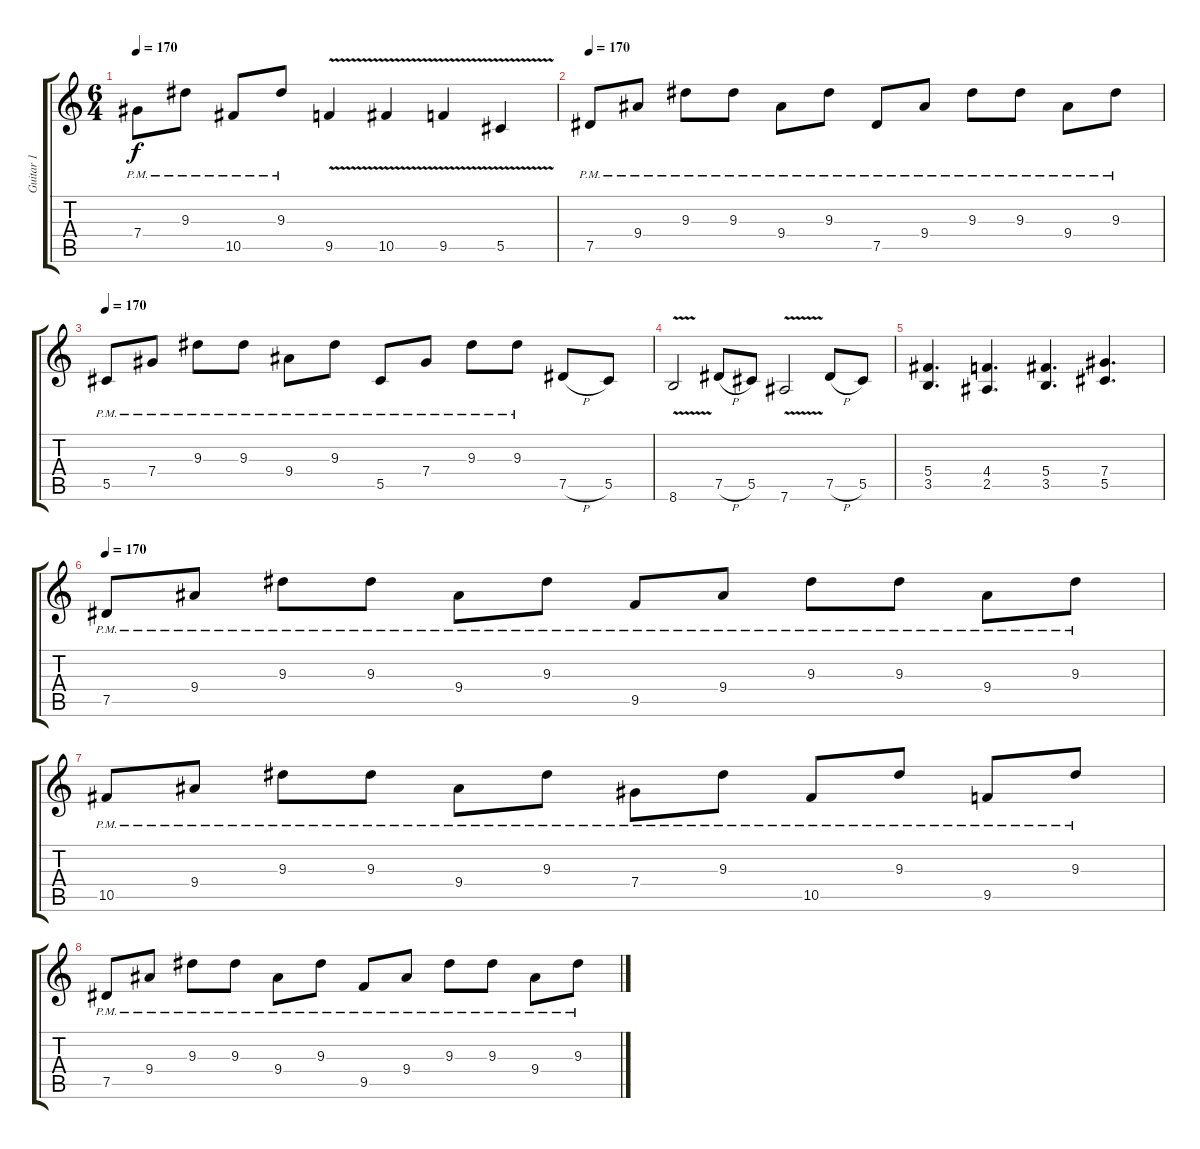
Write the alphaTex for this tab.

\track ("Guitar 1" "Guitar 1") {instrument distortionguitar}
\staff {score tabs}
\tuning (Eb4 Bb3 Gb3 Db3 Ab2 Eb2) {hide}
\ts (6 4)
\tempo 170
\clef g2
\ks c
7.4{pm}.8{dy f} 9.3{pm}.8 10.5{pm}.8 9.3{pm}.8 9.5{v}.4 10.5{v}.4 9.5{v}.4 5.5{v}.4 |
\tempo 170
7.5{pm}.8 9.4{pm}.8 9.3{pm}.8 9.3{pm}.8 9.4{pm}.8 9.3{pm}.8 7.5{pm}.8 9.4{pm}.8 9.3{pm}.8 9.3{pm}.8 9.4{pm}.8 9.3{pm}.8 |
\tempo 170
5.5{pm}.8 7.4{pm}.8 9.3{pm}.8 9.3{pm}.8 9.4{pm}.8 9.3{pm}.8 5.5{pm}.8 7.4{pm}.8 9.3{pm}.8 9.3{pm}.8 7.5{h}.8 5.5.8 |
8.6{v}.2 7.5{h}.8 5.5.8 7.6{v}.2 7.5{h}.8 5.5.8 |
(5.4 3.5).4{d} (4.4 2.5).4{d} (5.4 3.5).4{d} (7.4 5.5).4{d} |
\tempo 170
7.5{pm}.8 9.4{pm}.8 9.3{pm}.8 9.3{pm}.8 9.4{pm}.8 9.3{pm}.8 9.5{pm}.8 9.4{pm}.8 9.3{pm}.8 9.3{pm}.8 9.4{pm}.8 9.3{pm}.8 |
10.5{pm}.8 9.4{pm}.8 9.3{pm}.8 9.3{pm}.8 9.4{pm}.8 9.3{pm}.8 7.4{pm}.8 9.3{pm}.8 10.5{pm}.8 9.3{pm}.8 9.5{pm}.8 9.3{pm}.8 |
7.5{pm}.8 9.4{pm}.8 9.3{pm}.8 9.3{pm}.8 9.4{pm}.8 9.3{pm}.8 9.5{pm}.8 9.4{pm}.8 9.3{pm}.8 9.3{pm}.8 9.4{pm}.8 9.3{pm}.8
